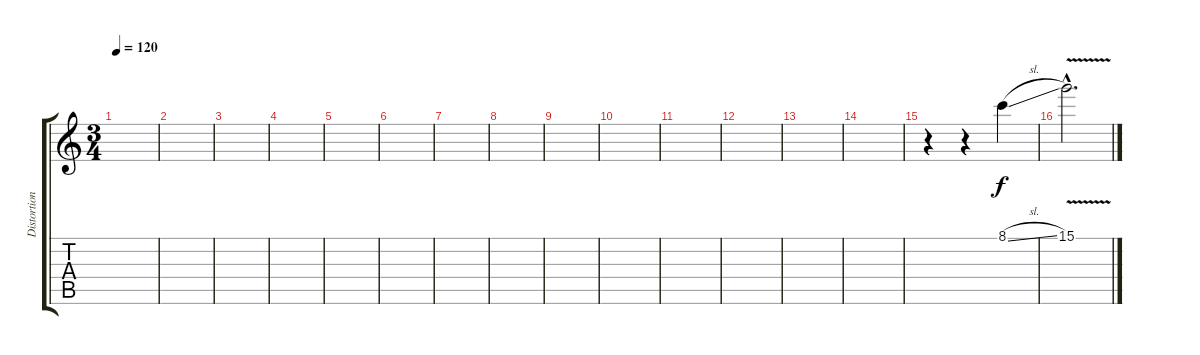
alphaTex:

\track ("Distortion guitar" "Distortion") {instrument distortionguitar}
\staff {score tabs}
\tuning (E4 B3 G3 D3 A2 E2) {hide}
\ts (3 4)
\tempo 120
\clef g2
\ks c
|
|
|
|
|
|
|
|
|
|
|
|
|
|
r.4 r.4 8.1{sl}.4 |
15.1{v hac}.2{d}
